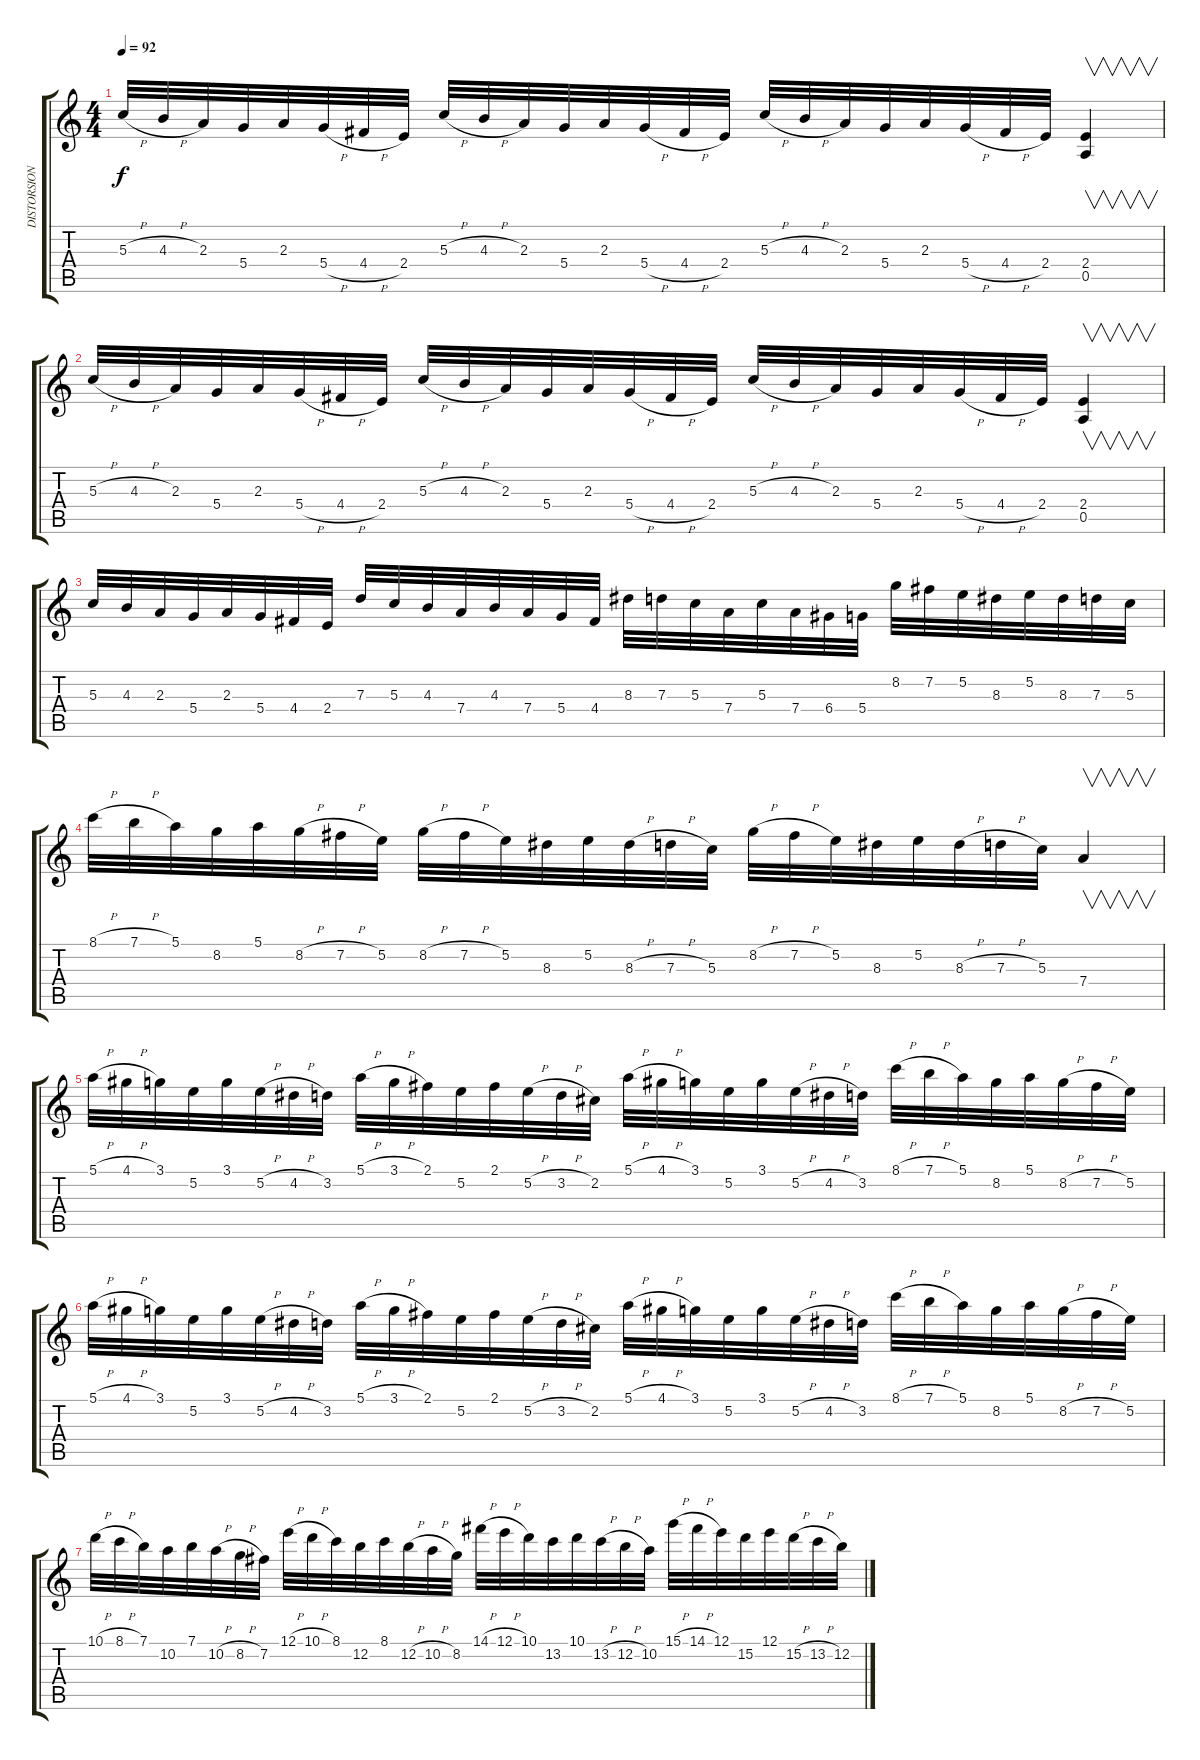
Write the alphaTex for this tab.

\track ("DISTORSION" "DISTORSION") {instrument distortionguitar}
\staff {score tabs}
\tuning (E4 B3 G3 D3 A2 E2) {hide}
\ts (4 4)
\tempo 92
\clef g2
\ks c
5.3{h}.32{dy f instrument distortionguitar} 4.3{h}.32 2.3.32 5.4.32 2.3.32 5.4{h}.32 4.4{h}.32 2.4.32 5.3{h}.32 4.3{h}.32 2.3.32 5.4.32 2.3.32 5.4{h}.32 4.4{h}.32 2.4.32 5.3{h}.32 4.3{h}.32 2.3.32 5.4.32 2.3.32 5.4{h}.32 4.4{h}.32 2.4.32 (2.4 0.5).4{v} |
5.3{h}.32 4.3{h}.32 2.3.32 5.4.32 2.3.32 5.4{h}.32 4.4{h}.32 2.4.32 5.3{h}.32 4.3{h}.32 2.3.32 5.4.32 2.3.32 5.4{h}.32 4.4{h}.32 2.4.32 5.3{h}.32 4.3{h}.32 2.3.32 5.4.32 2.3.32 5.4{h}.32 4.4{h}.32 2.4.32 (2.4 0.5).4{v} |
5.3.32 4.3.32 2.3.32 5.4.32 2.3.32 5.4.32 4.4.32 2.4.32 7.3.32 5.3.32 4.3.32 7.4.32 4.3.32 7.4.32 5.4.32 4.4.32 8.3.32 7.3.32 5.3.32 7.4.32 5.3.32 7.4.32 6.4.32 5.4.32 8.2.32 7.2.32 5.2.32 8.3.32 5.2.32 8.3.32 7.3.32 5.3.32 |
8.1{h}.32 7.1{h}.32 5.1.32 8.2.32 5.1.32 8.2{h}.32 7.2{h}.32 5.2.32 8.2{h}.32 7.2{h}.32 5.2.32 8.3.32 5.2.32 8.3{h}.32 7.3{h}.32 5.3.32 8.2{h}.32 7.2{h}.32 5.2.32 8.3.32 5.2.32 8.3{h}.32 7.3{h}.32 5.3.32 7.4.4{v} |
5.1{h}.32 4.1{h}.32 3.1.32 5.2.32 3.1.32 5.2{h}.32 4.2{h}.32 3.2.32 5.1{h}.32 3.1{h}.32 2.1.32 5.2.32 2.1.32 5.2{h}.32 3.2{h}.32 2.2.32 5.1{h}.32 4.1{h}.32 3.1.32 5.2.32 3.1.32 5.2{h}.32 4.2{h}.32 3.2.32 8.1{h}.32 7.1{h}.32 5.1.32 8.2.32 5.1.32 8.2{h}.32 7.2{h}.32 5.2.32 |
5.1{h}.32 4.1{h}.32 3.1.32 5.2.32 3.1.32 5.2{h}.32 4.2{h}.32 3.2.32 5.1{h}.32 3.1{h}.32 2.1.32 5.2.32 2.1.32 5.2{h}.32 3.2{h}.32 2.2.32 5.1{h}.32 4.1{h}.32 3.1.32 5.2.32 3.1.32 5.2{h}.32 4.2{h}.32 3.2.32 8.1{h}.32 7.1{h}.32 5.1.32 8.2.32 5.1.32 8.2{h}.32 7.2{h}.32 5.2.32 |
10.1{h}.32 8.1{h}.32 7.1.32 10.2.32 7.1.32 10.2{h}.32 8.2{h}.32 7.2.32 12.1{h}.32 10.1{h}.32 8.1.32 12.2.32 8.1.32 12.2{h}.32 10.2{h}.32 8.2.32 14.1{h}.32 12.1{h}.32 10.1.32 13.2.32 10.1.32 13.2{h}.32 12.2{h}.32 10.2.32 15.1{h}.32 14.1{h}.32 12.1.32 15.2.32 12.1.32 15.2{h}.32 13.2{h}.32 12.2.32
